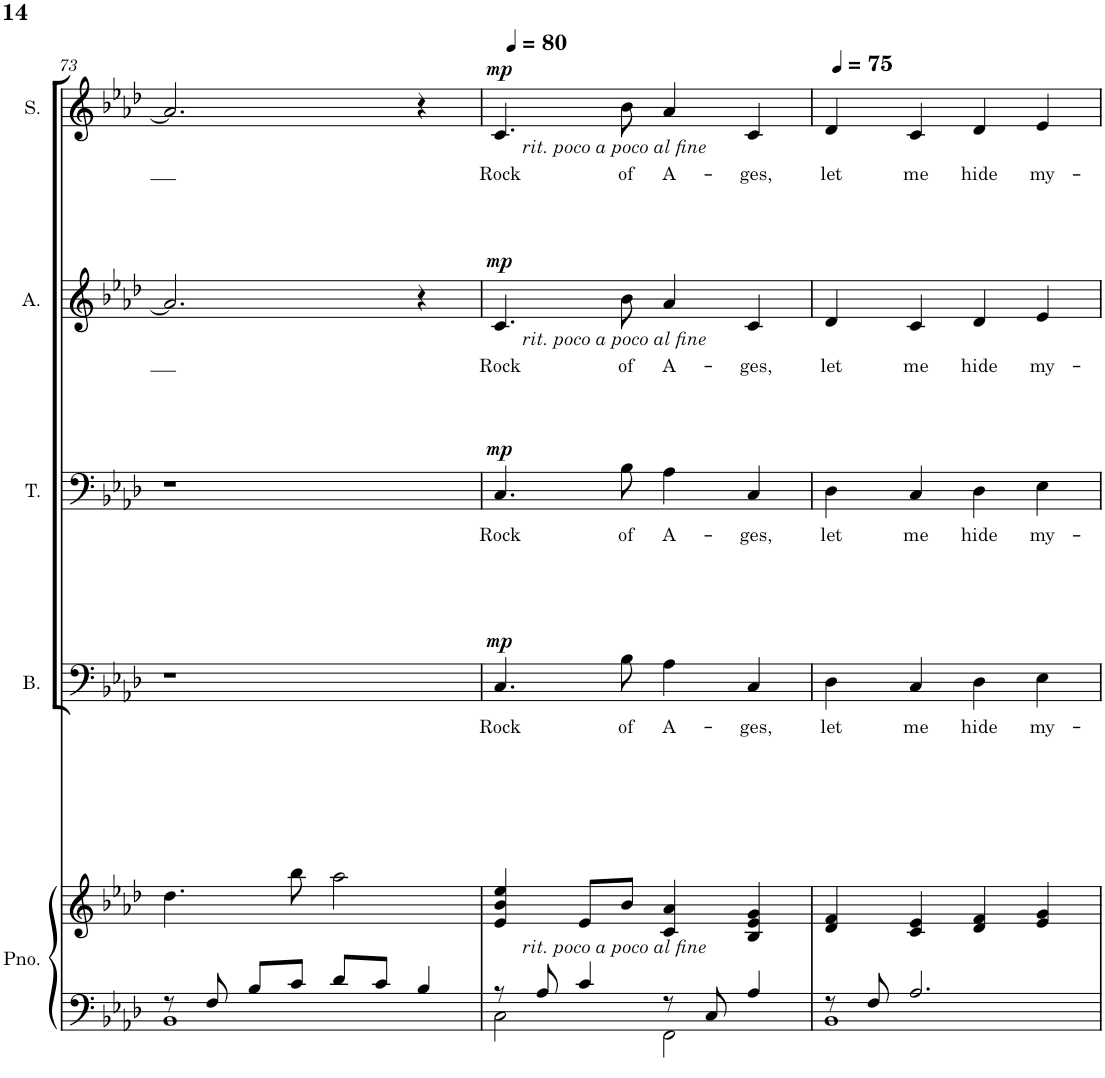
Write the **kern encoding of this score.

**kern	**kern	**kern	**text	**dynam	**kern	**text	**dynam	**kern	**text	**dynam	**kern	**text	**dynam
*part5	*part5	*part4	*part4	*part4	*part3	*part3	*part3	*part2	*part2	*part2	*part1	*part1	*part1
*staff6	*staff5	*staff4	*staff4	*staff4	*staff3	*staff3	*staff3	*staff2	*staff2	*staff2	*staff1	*staff1	*staff1
*I"Piano	*	*I"Bass	*	*	*I"Tenor	*	*	*I"Alto	*	*	*I"Soprano	*	*
*I'Pno.	*	*I'B.	*	*	*I'T.	*	*	*I'A.	*	*	*I'S.	*	*
!!LO:PB:g=z
*clefF4	*clefG2	*clefF4	*	*	*clefF4	*	*	*clefG2	*	*	*clefG2	*	*
*k[b-e-a-d-]	*k[b-e-a-d-]	*k[b-e-a-d-]	*	*	*k[b-e-a-d-]	*	*	*k[b-e-a-d-]	*	*	*k[b-e-a-d-]	*	*
*M4/4	*M4/4	*M4/4	*	*	*M4/4	*	*	*M4/4	*	*	*M4/4	*	*
=73	=73	=73	=73	=73	=73	=73	=73	=73	=73	=73	=73	=73	=73
*^	*	*	*	*	*	*	*	*	*	*	*	*	*
8r	1BB-	4.dd-\	1r	.	.	1r	.	.	2.a-/]	.	.	2.a-/]	.	.
8F/	.	.	.	.	.	.	.	.	.	.	.	.	.	.
8B-/L	.	.	.	.	.	.	.	.	.	.	.	.	.	.
8c/J	.	8bb-\	.	.	.	.	.	.	.	.	.	.	.	.
8d-/L	.	2aa-\	.	.	.	.	.	.	.	.	.	.	.	.
8c/J	.	.	.	.	.	.	.	.	.	.	.	.	.	.
4B-/	.	.	.	.	.	.	.	.	4r	.	.	4r	.	.
=74	=74	=74	=74	=74	=74	=74	=74	=74	=74	=74	=74	=74	=74	=74
*	*	*	*	*	*	*	*	*	*	*	*	*MM80	*	*
!	!	!	!	!	!	!	!	!	!	!	!	!LO:TX:b:i:t=rit. poco a poco al fine	!	!
!	!	!	!	!	!	!	!	!	!LO:TX:b:i:t=rit. poco a poco al fine	!	!	!	!	!
!	!	!LO:TX:b:i:t=rit. poco a poco al fine	!	!	!	!	!	!	!	!	!	!	!	!
!	!	!	!	!LO:LY:b	!LO:DY:a	!	!LO:LY:b	!LO:DY:a	!	!LO:LY:b	!LO:DY:a	!	!LO:LY:b	!LO:DY:a
8r	2C\	4e-/ 4b-/ 4ee-/	4.C/	Rock	mp	4.C/	Rock	mp	4.c/	Rock	mp	4.c/	Rock	mp
8A-/	.	.	.	.	.	.	.	.	.	.	.	.	.	.
4c/	.	8e-/L	.	.	.	.	.	.	.	.	.	.	.	.
!	!	!	!	!LO:LY:b	!	!	!LO:LY:b	!	!	!LO:LY:b	!	!	!LO:LY:b	!
.	.	8b-/J	8B-\	of	.	8B-\	of	.	8b-\	of	.	8b-\	of	.
!	!	!	!	!LO:LY:b	!	!	!LO:LY:b	!	!	!LO:LY:b	!	!	!LO:LY:b	!
8r	2FF\	4c/ 4a-/	4A-\	A-	.	4A-\	A-	.	4a-/	A-	.	4a-/	A-	.
8C/	.	.	.	.	.	.	.	.	.	.	.	.	.	.
!	!	!	!	!LO:LY:b	!	!	!LO:LY:b	!	!	!LO:LY:b	!	!	!LO:LY:b	!
4A-/	.	4B-/ 4e-/ 4g/	4C/	-ges,	.	4C/	-ges,	.	4c/	-ges,	.	4c/	-ges,	.
=75	=75	=75	=75	=75	=75	=75	=75	=75	=75	=75	=75	=75	=75	=75
*	*	*	*	*	*	*	*	*	*	*	*	*MM75	*	*
!	!	!	!	!LO:LY:b	!	!	!LO:LY:b	!	!	!LO:LY:b	!	!	!LO:LY:b	!
8r	1BB-	4d-/ 4f/	4D-\	let	.	4D-\	let	.	4d-/	let	.	4d-/	let	.
8F/	.	.	.	.	.	.	.	.	.	.	.	.	.	.
!	!	!	!	!LO:LY:b	!	!	!LO:LY:b	!	!	!LO:LY:b	!	!	!LO:LY:b	!
2.A-/	.	4c/ 4e-/	4C/	me	.	4C/	me	.	4c/	me	.	4c/	me	.
!	!	!	!	!LO:LY:b	!	!	!LO:LY:b	!	!	!LO:LY:b	!	!	!LO:LY:b	!
.	.	4d-/ 4f/	4D-\	hide	.	4D-\	hide	.	4d-/	hide	.	4d-/	hide	.
!	!	!	!	!LO:LY:b	!	!	!LO:LY:b	!	!	!LO:LY:b	!	!	!LO:LY:b	!
.	.	4e-/ 4g/	4E-\	my-	.	4E-\	my-	.	4e-/	my-	.	4e-/	my-	.
*v	*v	*	*	*	*	*	*	*	*	*	*	*	*	*
=	=	=	=	=	=	=	=	=	=	=	=	=	=
*-	*-	*-	*-	*-	*-	*-	*-	*-	*-	*-	*-	*-	*-
